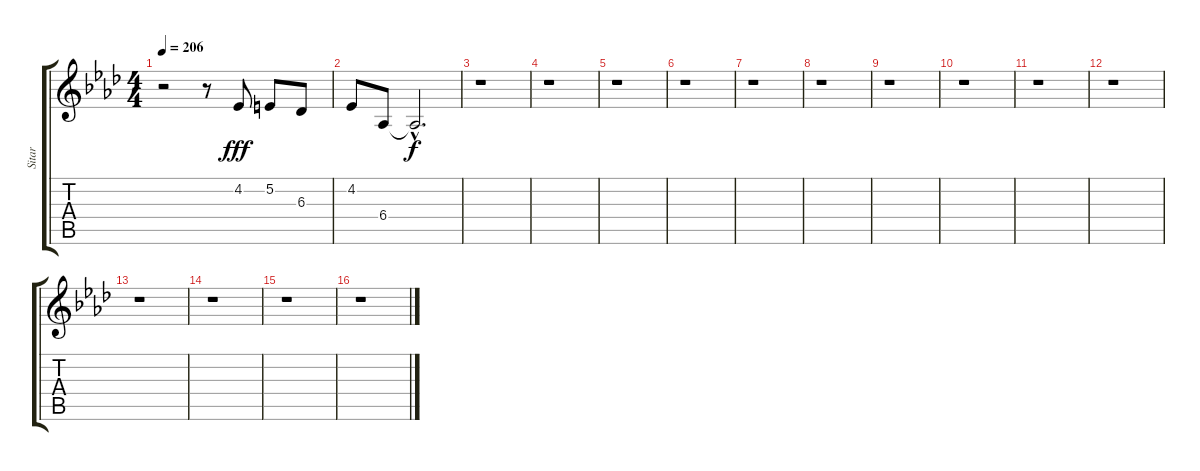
\track ("Sitar" "Sitar") {instrument sitar}
\staff {score tabs}
\tuning (E4 B3 G3 D3 A2 E2) {hide}
\ts (4 4)
\tempo 206
\clef g2
\ks ab
r.2{dy f} r.8 4.2.8{dy fff} 5.2.8 6.3.8 |
4.2.8 6.4.8 6.4{hac t}.2{d dy f} |
r.1 |
r.1 |
r.1 |
r.1 |
r.1 |
r.1 |
r.1 |
r.1 |
r.1 |
r.1 |
r.1 |
r.1 |
r.1 |
r.1
